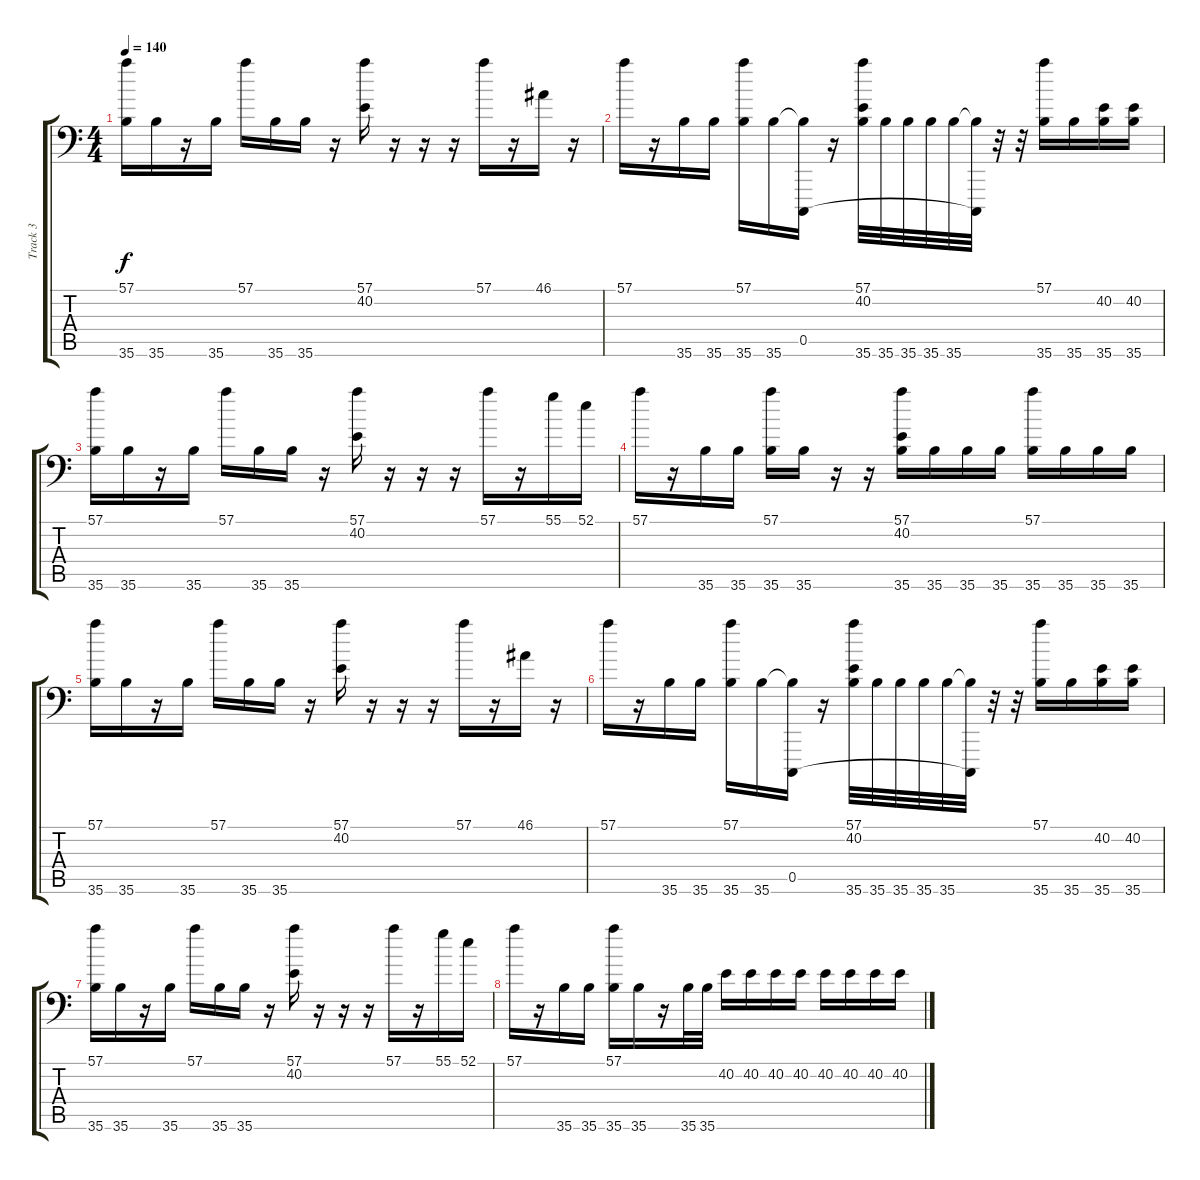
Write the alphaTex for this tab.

\track ("Track 3" "Track 3") {instrument acousticgrandpiano}
\staff {score tabs}
\tuning (C-1 C-1 C-1 C-1 C-1 C-1) {hide}
\ts (4 4)
\tempo 140
\clef f4
\ks c
(57.1 35.6).16{dy f} 35.6.16 r.16 35.6.16 57.1.16 35.6.16 35.6.16 r.16 (57.1 40.2).16 r.16 r.16 r.16 57.1.16 r.16 46.1.16 r.16 |
57.1.16 r.16 35.6.16 35.6.16 (57.1 35.6).16 35.6.16 (0.5 35.6{t}).16 r.16 (57.1 40.2 35.6).32 35.6.32 35.6.32 35.6.32 35.6.32 (0.5{t} 35.6{t}).32 r.32 r.32 (57.1 35.6).16 35.6.16 (40.2 35.6).16 (40.2 35.6).16 |
(57.1 35.6).16 35.6.16 r.16 35.6.16 57.1.16 35.6.16 35.6.16 r.16 (57.1 40.2).16 r.16 r.16 r.16 57.1.16 r.16 55.1.16 52.1.16 |
57.1.16 r.16 35.6.16 35.6.16 (57.1 35.6).16 35.6.16 r.16 r.16 (57.1 40.2 35.6).16 35.6.16 35.6.16 35.6.16 (57.1 35.6).16 35.6.16 35.6.16 35.6.16 |
(57.1 35.6).16 35.6.16 r.16 35.6.16 57.1.16 35.6.16 35.6.16 r.16 (57.1 40.2).16 r.16 r.16 r.16 57.1.16 r.16 46.1.16 r.16 |
57.1.16 r.16 35.6.16 35.6.16 (57.1 35.6).16 35.6.16 (0.5 35.6{t}).16 r.16 (57.1 40.2 35.6).32 35.6.32 35.6.32 35.6.32 35.6.32 (0.5{t} 35.6{t}).32 r.32 r.32 (57.1 35.6).16 35.6.16 (40.2 35.6).16 (40.2 35.6).16 |
(57.1 35.6).16 35.6.16 r.16 35.6.16 57.1.16 35.6.16 35.6.16 r.16 (57.1 40.2).16 r.16 r.16 r.16 57.1.16 r.16 55.1.16 52.1.16 |
57.1.16 r.16 35.6.16 35.6.16 (57.1 35.6).16 35.6.16 r.16 35.6.32 35.6.32 40.2.16 40.2.16 40.2.16 40.2.16 40.2.16 40.2.16 40.2.16 40.2.16
